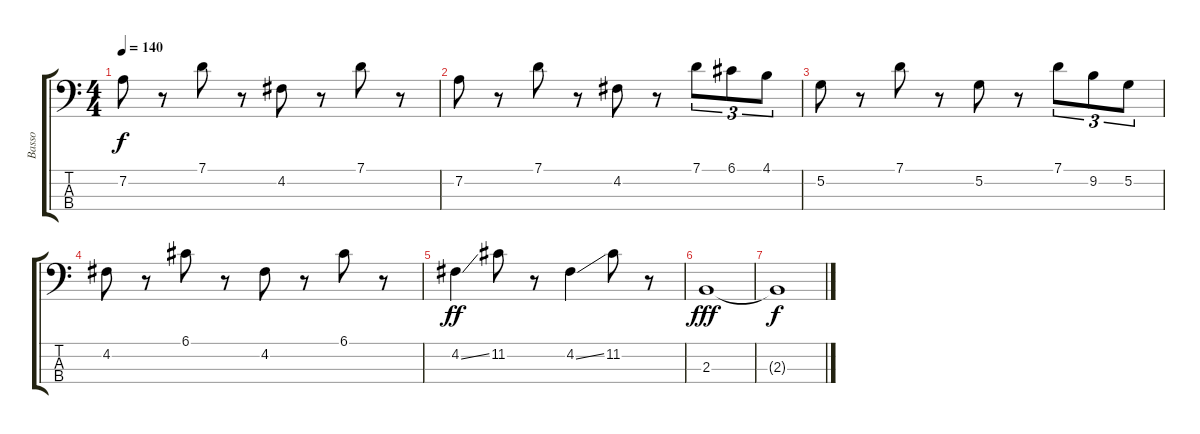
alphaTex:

\track ("Basso" "Basso") {instrument electricbasspick}
\staff {score tabs}
\tuning (G2 D2 A1 E1) {hide}
\ts (4 4)
\tempo 140
\clef f4
\ks c
7.2.8{dy f} r.8 7.1.8 r.8 4.2.8 r.8 7.1.8 r.8 |
7.2.8 r.8 7.1.8 r.8 4.2.8 r.8 7.1.8{tu (3 2)} 6.1.8{tu (3 2)} 4.1.8{tu (3 2)} |
5.2.8 r.8 7.1.8 r.8 5.2.8 r.8 7.1.8{tu (3 2)} 9.2.8{tu (3 2)} 5.2.8{tu (3 2)} |
4.2.8 r.8 6.1.8 r.8 4.2.8 r.8 6.1.8 r.8 |
4.2{ss}.4{dy ff} 11.2.8 r.8 4.2{ss}.4 11.2.8 r.8 |
2.3.1{dy fff} |
2.3{t}.1{dy f}
